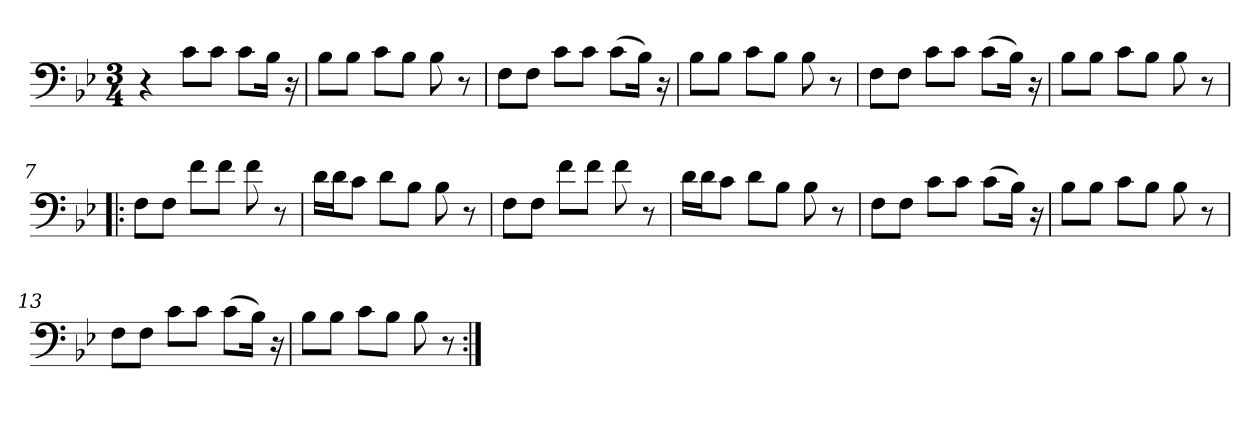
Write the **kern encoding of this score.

**kern
*part1
*staff1
*clefF4
*k[b-e-]
*M3/4
=1
4r
8c\L
8c\J
8c\L
16B-\Jk
16r
=2
8B-\L
8B-\J
8c\L
8B-\J
8B-\
8r
=3
8F\L
8F\J
8c\L
8c\J
(8c\L
16B-\Jk)
16r
=4
8B-\L
8B-\J
8c\L
8B-\J
8B-\
8r
=5
8F\L
8F\J
8c\L
8c\J
(8c\L
16B-\Jk)
16r
=6
8B-\L
8B-\J
8c\L
8B-\J
8B-\
8r
=7!|:
8F\L
8F\J
8f\L
8f\J
8f\
8r
=8
16d\LL
16d\J
8c\J
8d\L
8B-\J
8B-\
8r
=9
8F\L
8F\J
8f\L
8f\J
8f\
8r
=10
16d\LL
16d\J
8c\J
8d\L
8B-\J
8B-\
8r
=11
8F\L
8F\J
8c\L
8c\J
(8c\L
16B-\Jk)
16r
=12
8B-\L
8B-\J
8c\L
8B-\J
8B-\
8r
=13
8F\L
8F\J
8c\L
8c\J
(8c\L
16B-\Jk)
16r
=14
8B-\L
8B-\J
8c\L
8B-\J
8B-\
8r
=:|!
*-
